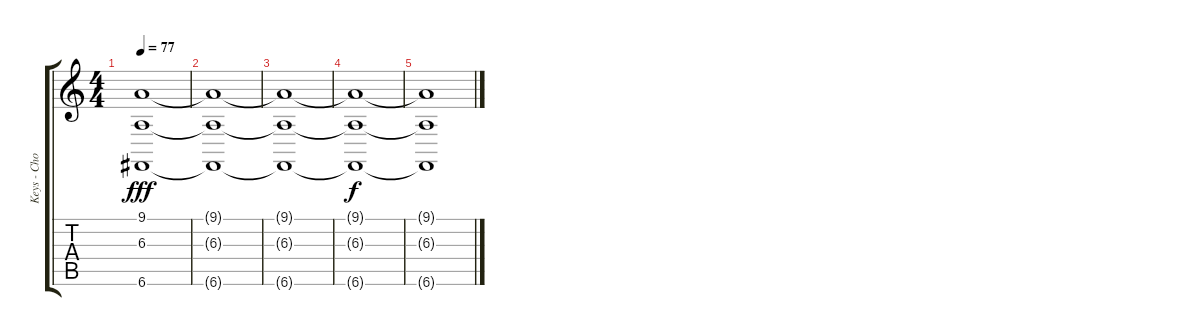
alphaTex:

\track ("Keys - Choir" "Keys - Cho") {instrument choiraahs}
\staff {score tabs}
\tuning (C4 G3 Eb3 Bb2 F2 C2) {hide}
\ts (4 4)
\tempo 77
\clef g2
\ks c
(9.1 6.3 6.6).1{dy fff} |
(9.1{t} 6.3{t} 6.6{t}).1 |
(9.1{t} 6.3{t} 6.6{t}).1 |
(9.1{t} 6.3{t} 6.6{t}).1{dy f} |
(9.1{t} 6.3{t} 6.6{t}).1
